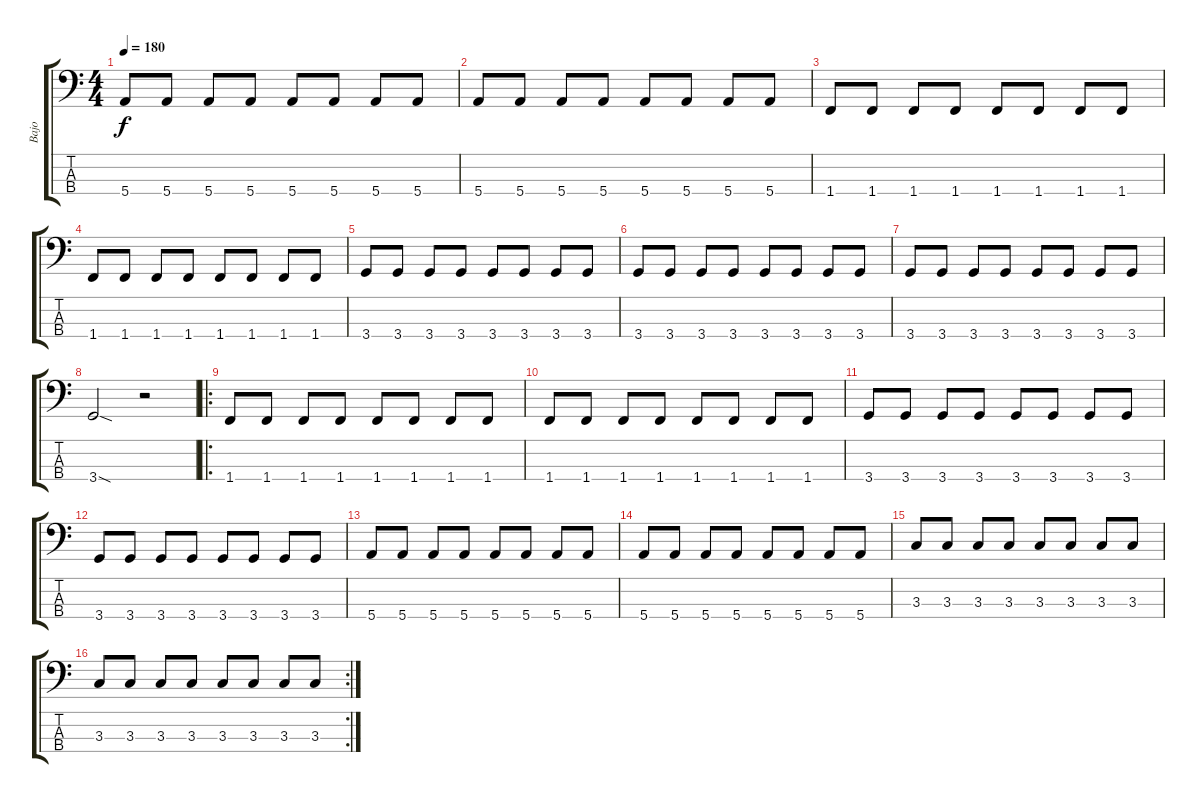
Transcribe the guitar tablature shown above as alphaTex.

\track ("Bajo" "Bajo") {instrument electricbassfinger}
\staff {score tabs}
\tuning (G2 D2 A1 E1) {hide}
\ts (4 4)
\tempo 180
\clef f4
\ks c
5.4.8{dy f} 5.4.8 5.4.8 5.4.8 5.4.8 5.4.8 5.4.8 5.4.8 |
5.4.8 5.4.8 5.4.8 5.4.8 5.4.8 5.4.8 5.4.8 5.4.8 |
1.4.8 1.4.8 1.4.8 1.4.8 1.4.8 1.4.8 1.4.8 1.4.8 |
1.4.8 1.4.8 1.4.8 1.4.8 1.4.8 1.4.8 1.4.8 1.4.8 |
3.4.8 3.4.8 3.4.8 3.4.8 3.4.8 3.4.8 3.4.8 3.4.8 |
3.4.8 3.4.8 3.4.8 3.4.8 3.4.8 3.4.8 3.4.8 3.4.8 |
3.4.8 3.4.8 3.4.8 3.4.8 3.4.8 3.4.8 3.4.8 3.4.8 |
3.4{sod}.2 r.2 |
\ro
1.4.8 1.4.8 1.4.8 1.4.8 1.4.8 1.4.8 1.4.8 1.4.8 |
1.4.8 1.4.8 1.4.8 1.4.8 1.4.8 1.4.8 1.4.8 1.4.8 |
3.4.8 3.4.8 3.4.8 3.4.8 3.4.8 3.4.8 3.4.8 3.4.8 |
3.4.8 3.4.8 3.4.8 3.4.8 3.4.8 3.4.8 3.4.8 3.4.8 |
5.4.8 5.4.8 5.4.8 5.4.8 5.4.8 5.4.8 5.4.8 5.4.8 |
5.4.8 5.4.8 5.4.8 5.4.8 5.4.8 5.4.8 5.4.8 5.4.8 |
3.3.8 3.3.8 3.3.8 3.3.8 3.3.8 3.3.8 3.3.8 3.3.8 |
\rc 2
3.3.8 3.3.8 3.3.8 3.3.8 3.3.8 3.3.8 3.3.8 3.3.8
